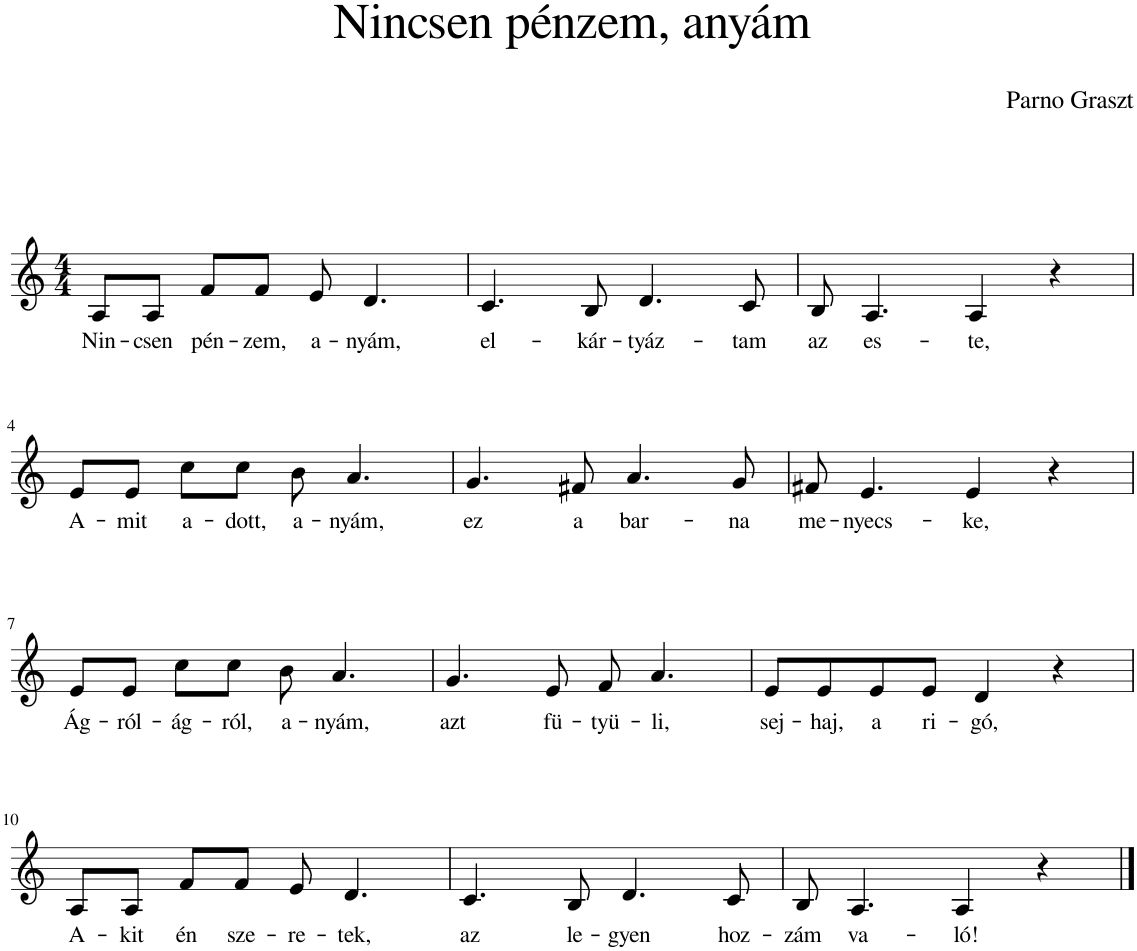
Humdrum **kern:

**kern	**text
*part1	*part1
*staff1	*staff1
*I"Piano	*
*I'Pno.	*
*clefG2	*
*k[]	*
*M4/4	*
=1	=1
!	!LO:LY:b
8A/L	Nin-
!	!LO:LY:b
8A/J	-csen
!	!LO:LY:b
8f/L	pén-
!	!LO:LY:b
8f/J	-zem,
!	!LO:LY:b
8e/	a-
!	!LO:LY:b
4.d/	-nyám,
=2	=2
!	!LO:LY:b
4.c/	el-
!	!LO:LY:b
8B/	-kár-
!	!LO:LY:b
4.d/	-tyáz-
!	!LO:LY:b
8c/	-tam
=3	=3
!	!LO:LY:b
8B/	az
!	!LO:LY:b
4.A/	es-
!	!LO:LY:b
4A/	-te,
4r	.
!!LO:LB:g=z
=4	=4
!	!LO:LY:b
8e/L	A-
!	!LO:LY:b
8e/J	-mit
!	!LO:LY:b
8cc\L	a-
!	!LO:LY:b
8cc\J	-dott,
!	!LO:LY:b
8b\	a-
!	!LO:LY:b
4.a/	-nyám,
=5	=5
!	!LO:LY:b
4.g/	ez
!	!LO:LY:b
8f#X/	a
!	!LO:LY:b
4.a/	bar-
!	!LO:LY:b
8g/	-na
=6	=6
!	!LO:LY:b
8f#X/	me-
!	!LO:LY:b
4.e/	-nyecs-
!	!LO:LY:b
4e/	-ke,
4r	.
!!LO:LB:g=z
=7	=7
!	!LO:LY:b
8e/L	Ág-
!	!LO:LY:b
8e/J	-ról-
!	!LO:LY:b
8cc\L	-ág-
!	!LO:LY:b
8cc\J	-ról,
!	!LO:LY:b
8b\	a-
!	!LO:LY:b
4.a/	-nyám,
=8	=8
!	!LO:LY:b
4.g/	azt
!	!LO:LY:b
8e/	fü-
!	!LO:LY:b
8f/	-tyü-
!	!LO:LY:b
4.a/	-li,
=9	=9
!	!LO:LY:b
8e/L	sej-
!	!LO:LY:b
8e/	-haj,
!	!LO:LY:b
8e/	a
!	!LO:LY:b
8e/J	ri-
!	!LO:LY:b
4d/	-gó,
4r	.
!!LO:LB:g=z
=10	=10
!	!LO:LY:b
8A/L	A-
!	!LO:LY:b
8A/J	-kit
!	!LO:LY:b
8f/L	én
!	!LO:LY:b
8f/J	sze-
!	!LO:LY:b
8e/	-re-
!	!LO:LY:b
4.d/	-tek,
=11	=11
!	!LO:LY:b
4.c/	az
!	!LO:LY:b
8B/	le-
!	!LO:LY:b
4.d/	-gyen
!	!LO:LY:b
8c/	hoz-
=12	=12
!	!LO:LY:b
8B/	-zám
!	!LO:LY:b
4.A/	va-
!	!LO:LY:b
4A/	-ló!
4r	.
==	==
*-	*-
